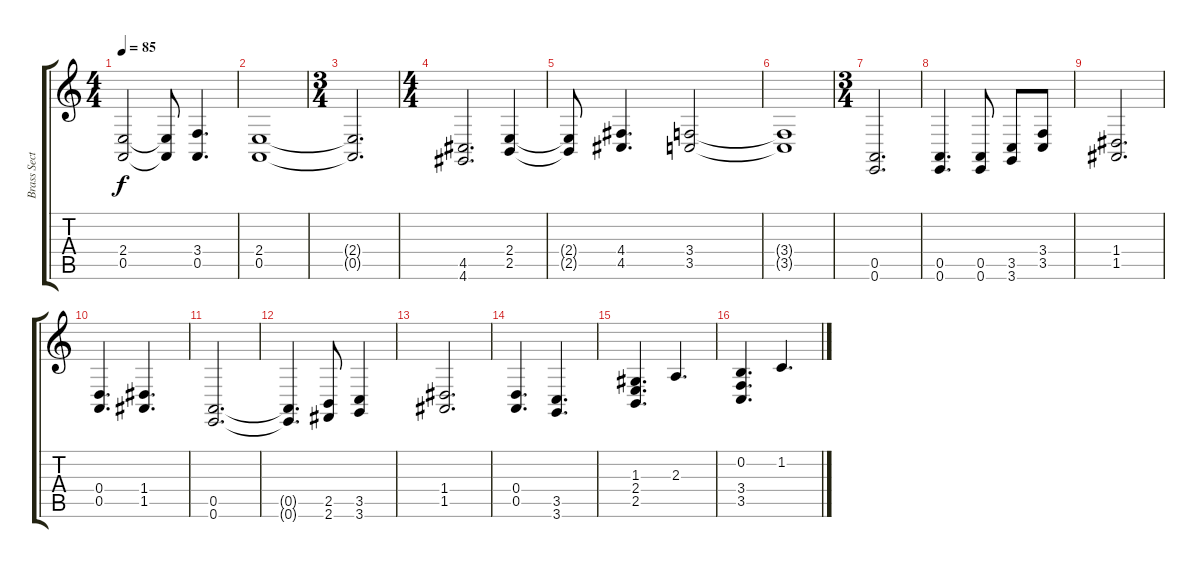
\track ("Brass Section" "Brass Sect") {instrument brasssection}
\staff {score tabs}
\tuning (E4 B3 G3 D3 A2 E2) {hide}
\ts (4 4)
\tempo 85
\clef g2
\ks c
(2.4 0.5).2{dy f} (2.4{t} 0.5{t}).8 (3.4 0.5).4{d} |
(2.4 0.5).1 |
\ts (3 4)
(2.4{t} 0.5{t}).2{d} |
\ts (4 4)
(4.5 4.6).2{d} (2.4 2.5).4 |
(2.4{t} 2.5{t}).8 (4.4 4.5).4{d} (3.4 3.5).2 |
(3.4{t} 3.5{t}).1 |
\ts (3 4)
(0.5 0.6).2{d} |
(0.5 0.6).4{d} (0.5 0.6).8 (3.5 3.6).8 (3.4 3.5).8 |
(1.4 1.5).2{d} |
(0.4 0.5).4{d} (1.4 1.5).4{d} |
(0.5 0.6).2{d} |
(0.5{t} 0.6{t}).4{d} (2.5 2.6).8 (3.5 3.6).4 |
(1.4 1.5).2{d} |
(0.4 0.5).4{d} (3.5 3.6).4{d} |
(1.3 2.4 2.5).4{d} 2.3.4{d} |
(0.2 3.4 3.5).4{d} 1.2.4{d}
